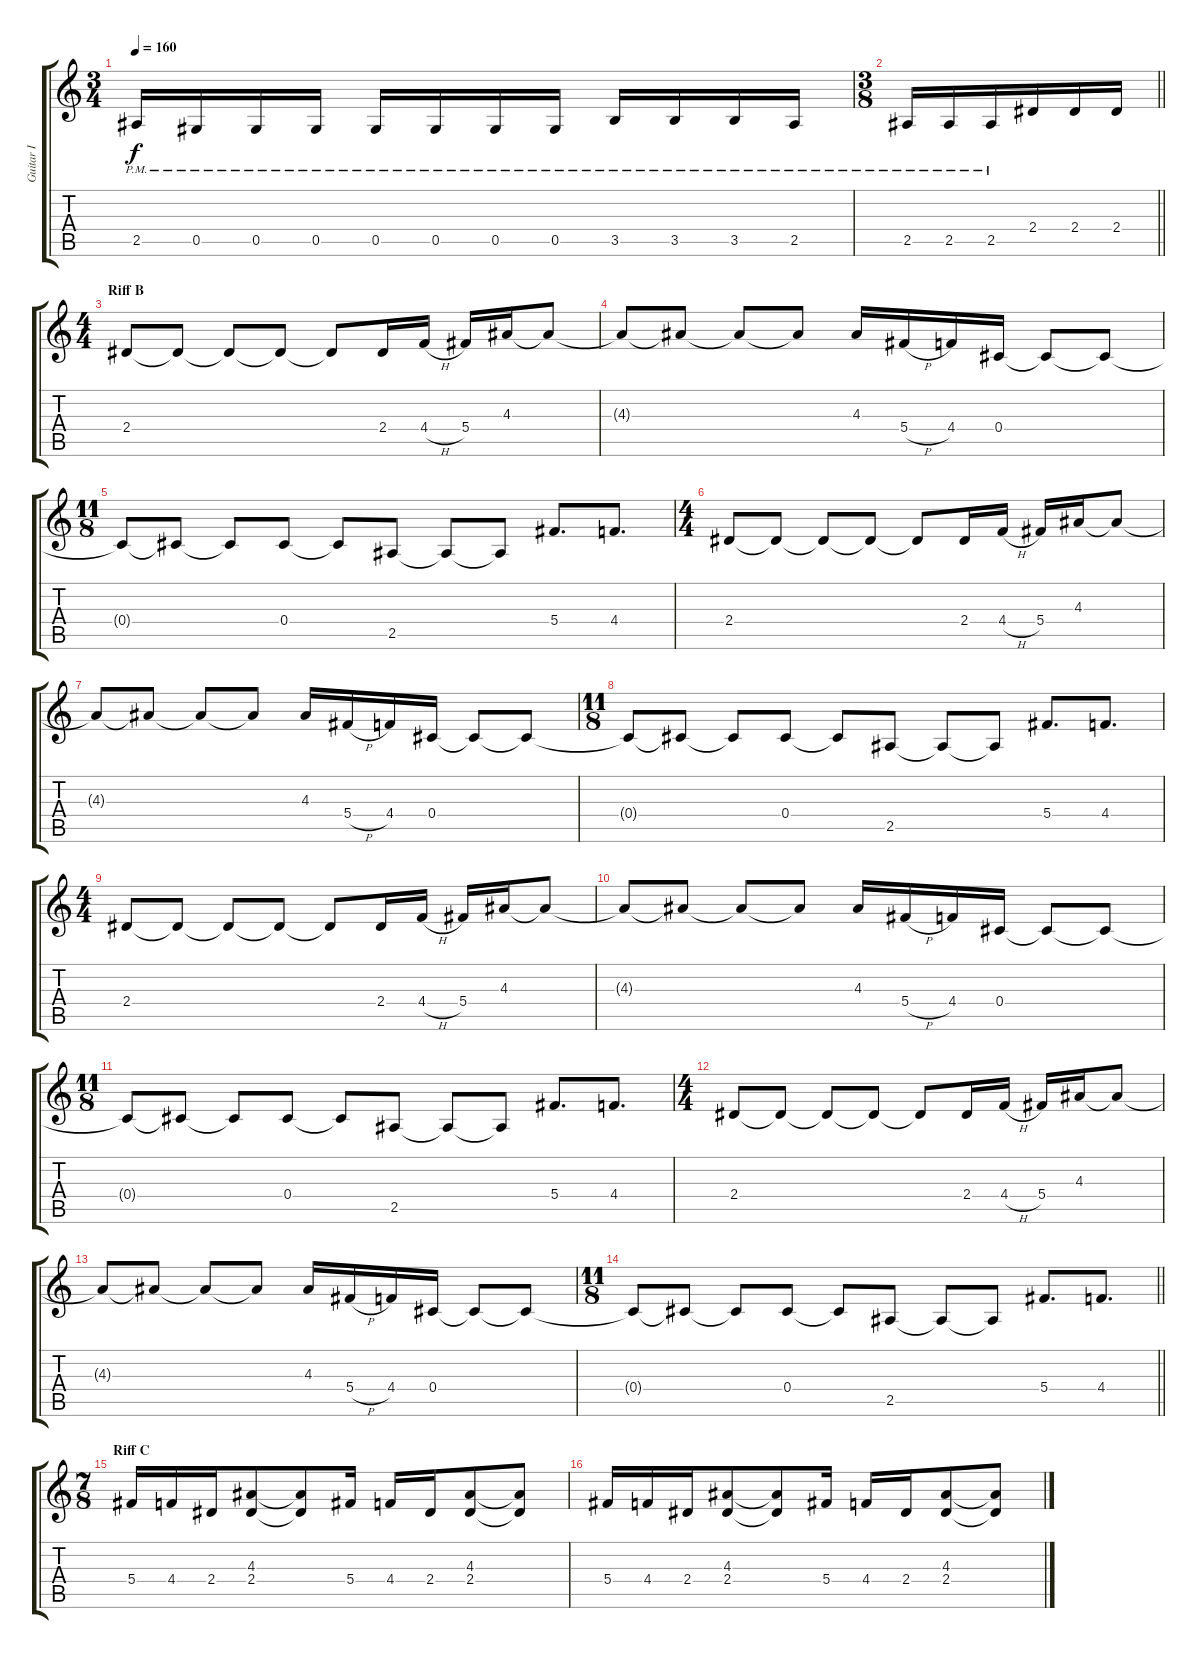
\track ("Guitar I" "Guitar I") {instrument distortionguitar}
\staff {score tabs}
\tuning (Eb4 Bb3 Gb3 Db3 Ab2 Eb2) {hide}
\ts (3 4)
\tempo 160
\clef g2
\ks c
2.5{pm}.16{dy f} 0.5{pm}.16 0.5{pm}.16 0.5{pm}.16 0.5{pm}.16 0.5{pm}.16 0.5{pm}.16 0.5{pm}.16 3.5{pm}.16 3.5{pm}.16 3.5{pm}.16 2.5{pm}.16 |
\ts (3 8)
\barLineRight lightlight
2.5{pm}.16 2.5{pm}.16 2.5{pm}.16 2.4.16 2.4.16 2.4.16 |
\ts (4 4)
\section ("" "Riff B")
2.4.8 2.4{t}.8 2.4{t}.8 2.4{t}.8 2.4{t}.8 2.4.16 4.4{h}.16 5.4.16 4.3.16 4.3{t}.8 |
4.3{t}.8 4.3{t}.8 4.3{t}.8 4.3{t}.8 4.3.16 5.4{h}.16 4.4.16 0.4.16 0.4{t}.8 0.4{t}.8 |
\ts (11 8)
0.4{t}.8 0.4{t}.8 0.4{t}.8 0.4.8 0.4{t}.8 2.5.8 2.5{t}.8 2.5{t}.8 5.4.8{d} 4.4.8{d} |
\ts (4 4)
2.4.8 2.4{t}.8 2.4{t}.8 2.4{t}.8 2.4{t}.8 2.4.16 4.4{h}.16 5.4.16 4.3.16 4.3{t}.8 |
4.3{t}.8 4.3{t}.8 4.3{t}.8 4.3{t}.8 4.3.16 5.4{h}.16 4.4.16 0.4.16 0.4{t}.8 0.4{t}.8 |
\ts (11 8)
0.4{t}.8 0.4{t}.8 0.4{t}.8 0.4.8 0.4{t}.8 2.5.8 2.5{t}.8 2.5{t}.8 5.4.8{d} 4.4.8{d} |
\ts (4 4)
2.4.8 2.4{t}.8 2.4{t}.8 2.4{t}.8 2.4{t}.8 2.4.16 4.4{h}.16 5.4.16 4.3.16 4.3{t}.8 |
4.3{t}.8 4.3{t}.8 4.3{t}.8 4.3{t}.8 4.3.16 5.4{h}.16 4.4.16 0.4.16 0.4{t}.8 0.4{t}.8 |
\ts (11 8)
0.4{t}.8 0.4{t}.8 0.4{t}.8 0.4.8 0.4{t}.8 2.5.8 2.5{t}.8 2.5{t}.8 5.4.8{d} 4.4.8{d} |
\ts (4 4)
2.4.8 2.4{t}.8 2.4{t}.8 2.4{t}.8 2.4{t}.8 2.4.16 4.4{h}.16 5.4.16 4.3.16 4.3{t}.8 |
4.3{t}.8 4.3{t}.8 4.3{t}.8 4.3{t}.8 4.3.16 5.4{h}.16 4.4.16 0.4.16 0.4{t}.8 0.4{t}.8 |
\ts (11 8)
\barLineRight lightlight
0.4{t}.8 0.4{t}.8 0.4{t}.8 0.4.8 0.4{t}.8 2.5.8 2.5{t}.8 2.5{t}.8 5.4.8{d} 4.4.8{d} |
\ts (7 8)
\section ("" "Riff C")
5.4.16 4.4.16 2.4.16 (4.3 2.4).8 (4.3{t} 2.4{t}).8 5.4.16 4.4.16 2.4.16 (4.3 2.4).8 (4.3{t} 2.4{t}).8 |
5.4.16 4.4.16 2.4.16 (4.3 2.4).8 (4.3{t} 2.4{t}).8 5.4.16 4.4.16 2.4.16 (4.3 2.4).8 (4.3{t} 2.4{t}).8
